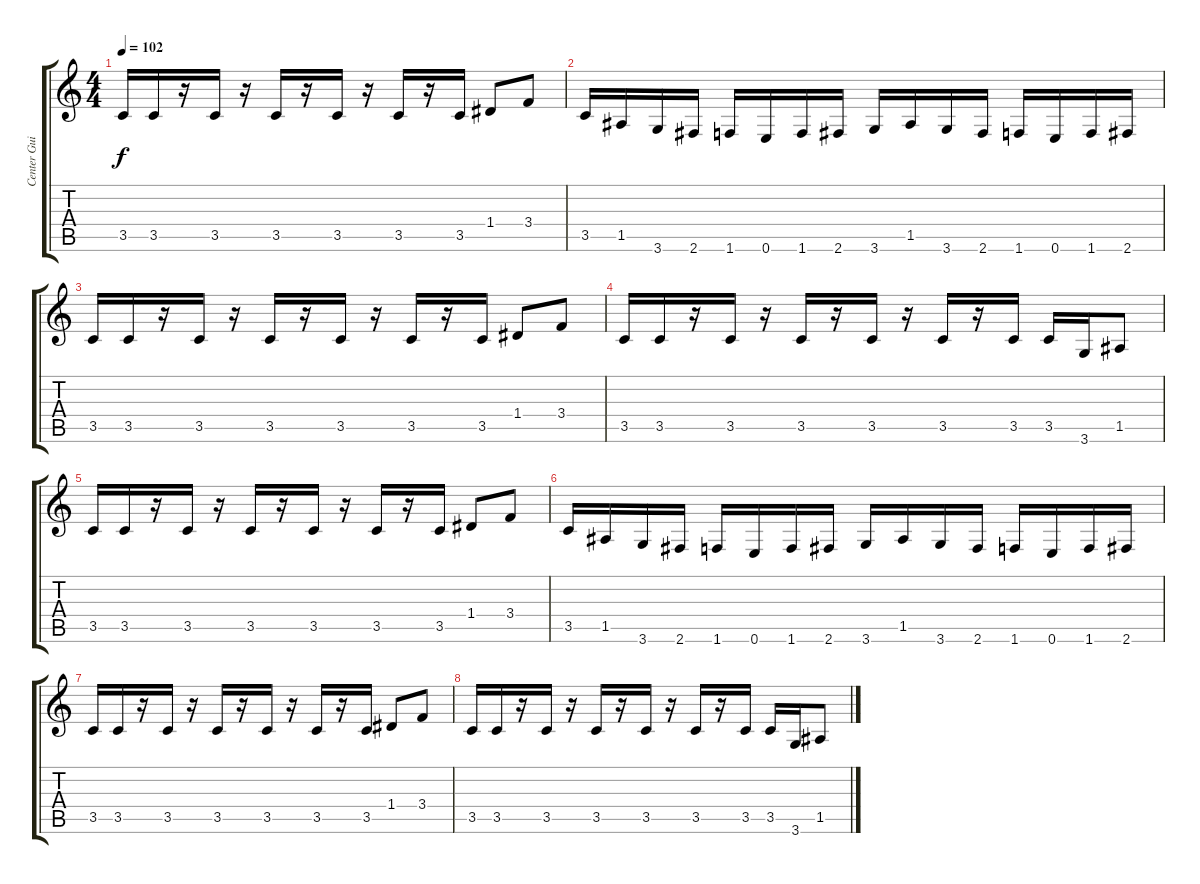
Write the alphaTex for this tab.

\track ("Center Guitar" "Center Gui") {instrument overdrivenguitar}
\staff {score tabs}
\tuning (E4 B3 G3 D3 A2 E2) {hide}
\ts (4 4)
\tempo 102
\clef g2
\ks c
3.5.16{dy f} 3.5.16 r.16 3.5.16 r.16 3.5.16 r.16 3.5.16 r.16 3.5.16 r.16 3.5.16 1.4.8 3.4.8 |
3.5.16 1.5.16 3.6.16 2.6.16 1.6.16 0.6.16 1.6.16 2.6.16 3.6.16 1.5.16 3.6.16 2.6.16 1.6.16 0.6.16 1.6.16 2.6.16 |
3.5.16{volume 8} 3.5.16 r.16 3.5.16 r.16 3.5.16 r.16 3.5.16 r.16 3.5.16 r.16 3.5.16 1.4.8 3.4.8 |
3.5.16 3.5.16 r.16 3.5.16 r.16 3.5.16 r.16 3.5.16 r.16 3.5.16 r.16 3.5.16 3.5.16 3.6.16 1.5.8 |
3.5.16{volume 5} 3.5.16 r.16 3.5.16 r.16 3.5.16 r.16 3.5.16 r.16 3.5.16 r.16 3.5.16 1.4.8 3.4.8 |
3.5.16 1.5.16 3.6.16 2.6.16 1.6.16 0.6.16 1.6.16 2.6.16 3.6.16 1.5.16 3.6.16 2.6.16 1.6.16 0.6.16 1.6.16 2.6.16 |
3.5.16{volume 0} 3.5.16 r.16 3.5.16 r.16 3.5.16 r.16 3.5.16 r.16 3.5.16 r.16 3.5.16 1.4.8 3.4.8 |
3.5.16 3.5.16 r.16 3.5.16 r.16 3.5.16 r.16 3.5.16 r.16 3.5.16 r.16 3.5.16 3.5.16 3.6.16 1.5.8
